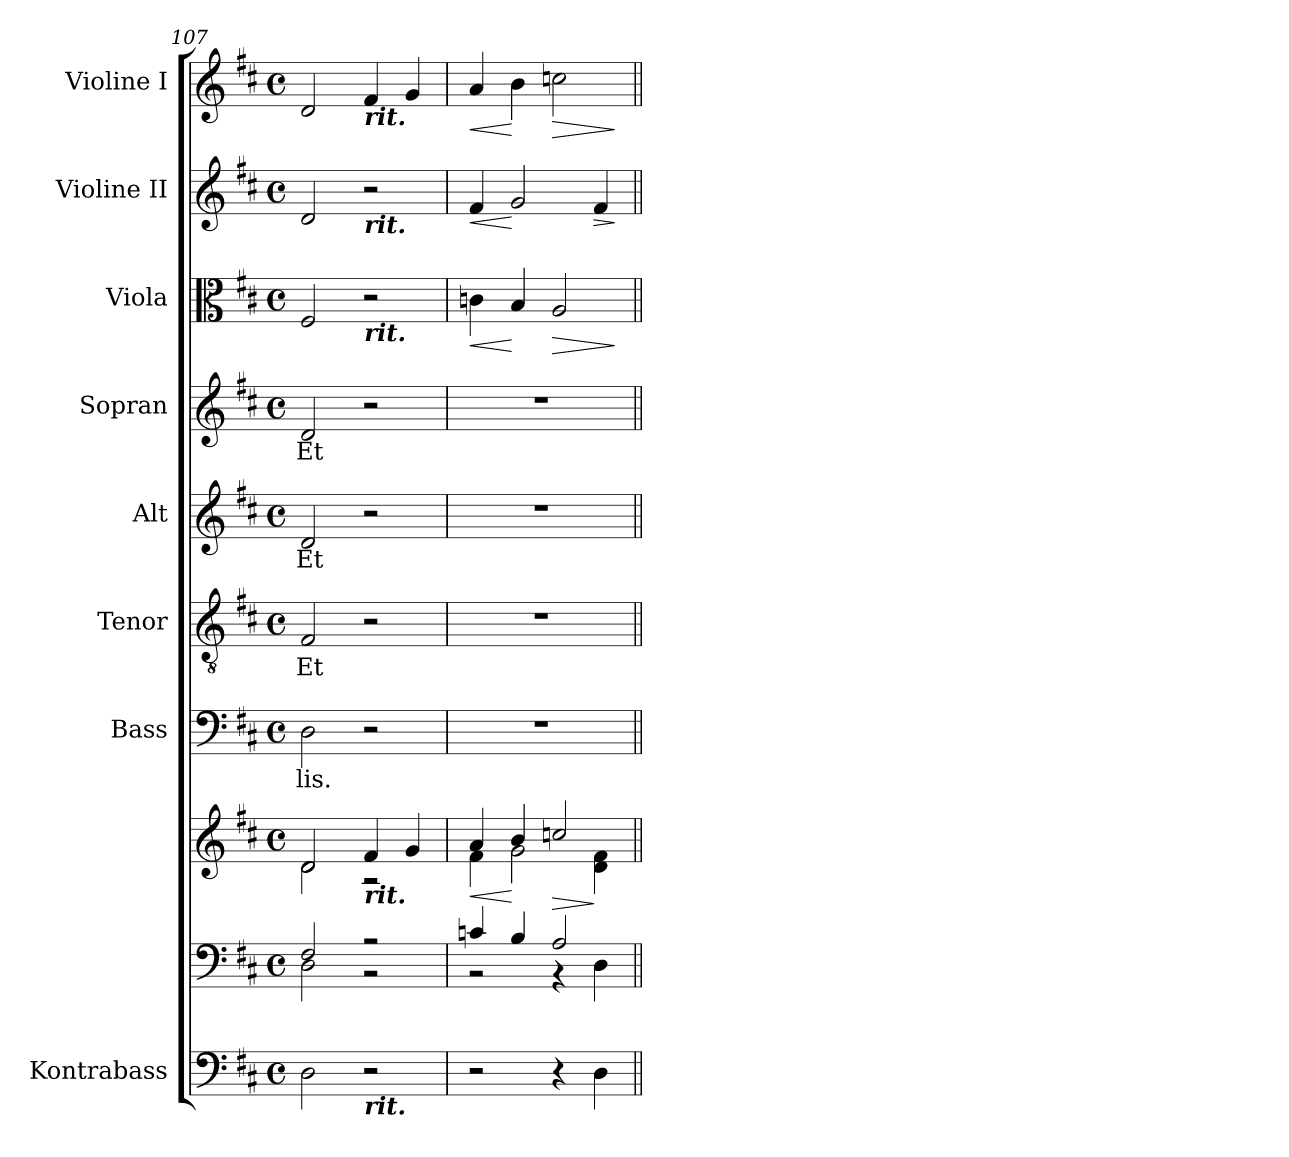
**kern	**kern	**kern	**dynam	**kern	**text	**kern	**text	**kern	**text	**kern	**text	**kern	**dynam	**kern	**dynam	**kern	**dynam
*part9	*part8	*part8	*part8	*part7	*part7	*part6	*part6	*part5	*part5	*part4	*part4	*part3	*part3	*part2	*part2	*part1	*part1
*staff10	*staff9	*staff8	*staff8/9	*staff7	*staff7	*staff6	*staff6	*staff5	*staff5	*staff4	*staff4	*staff3	*staff3	*staff2	*staff2	*staff1	*staff1
*I"Kontrabass	*	*	*	*I"Bass	*	*I"Tenor	*	*I"Alt	*	*I"Sopran	*	*I"Viola	*	*I"Violine II	*	*I"Violine I	*
*I'Kb.	*	*	*	*I'B.	*	*I'T.	*	*I'A.	*	*I'S.	*	*I'Vla.	*	*I'Vl. II	*	*I'Vl. I	*
*clefF4	*clefF4	*clefG2	*	*clefF4	*	*clefGv2	*	*clefG2	*	*clefG2	*	*clefC3	*	*clefG2	*	*clefG2	*
*ITrd7c12	*	*	*	*	*	*	*	*	*	*	*	*	*	*	*	*	*
*k[f#c#]	*k[f#c#]	*k[f#c#]	*	*k[f#c#]	*	*k[f#c#]	*	*k[f#c#]	*	*k[f#c#]	*	*k[f#c#]	*	*k[f#c#]	*	*k[f#c#]	*
*D:	*D:	*D:	*	*D:	*	*D:	*	*D:	*	*D:	*	*D:	*	*D:	*	*D:	*
*M4/4	*M4/4	*M4/4	*	*M4/4	*	*M4/4	*	*M4/4	*	*M4/4	*	*M4/4	*	*M4/4	*	*M4/4	*
*met(c)	*met(c)	*met(c)	*	*met(c)	*	*met(c)	*	*met(c)	*	*met(c)	*	*met(c)	*	*met(c)	*	*met(c)	*
=107	=107	=107	=107	=107	=107	=107	=107	=107	=107	=107	=107	=107	=107	=107	=107	=107	=107
*	*^	*^	*	*	*	*	*	*	*	*	*	*	*	*	*	*	*
!	!	!	!	!	!	!	!LO:LY:b	!	!LO:LY:b	!	!LO:LY:b	!	!LO:LY:b	!	!	!	!	!	!
2DD\	2F#/	2D\	2d/	2d\	.	2D\	-lis.	2F#/	Et	2d/	Et	2d/	Et	2F#/	.	2d/	.	2d/	.
!	!	!	!	!	!	!	!	!	!	!	!	!	!	!	!	!	!	!LO:TX:b:Bi:t=rit.	!
!	!	!	!	!	!	!	!	!	!	!	!	!	!	!	!	!LO:TX:b:Bi:t=rit.	!	!	!
!	!	!	!	!	!	!	!	!	!	!	!	!	!	!LO:TX:b:Bi:t=rit.	!	!	!	!	!
!	!	!	!LO:TX:b:Bi:t=rit.	!	!	!	!	!	!	!	!	!	!	!	!	!	!	!	!
!LO:TX:b:Bi:t=rit.	!	!	!	!	!	!	!	!	!	!	!	!	!	!	!	!	!	!	!
2r	2r	2r	4f#/	2rB	.	2r	.	2r	.	2r	.	2r	.	2r	.	2r	.	4f#/	.
.	.	.	4g/	.	.	.	.	.	.	.	.	.	.	.	.	.	.	4g/	.
=108	=108	=108	=108	=108	=108	=108	=108	=108	=108	=108	=108	=108	=108	=108	=108	=108	=108	=108	=108
!	!	!	!	!	!LO:HP:b	!	!	!	!	!	!	!	!	!	!LO:HP:b	!	!LO:HP:b	!	!LO:HP:b
2r	4cn/	2rC	4a/	4f#\	<	1r	.	1r	.	1r	.	1r	.	4cn\	<	4f#/	<	4a/	<
.	4B/	.	4b/	2g\	[	.	.	.	.	.	.	.	.	4B/	[	2g/	[	4b\	[
!	!	!	!	!	!LO:HP:b	!	!	!	!	!	!	!	!	!	!LO:HP:b	!	!	!	!LO:HP:b
4r	2A/	4rBB	2ccn/	.	>	.	.	.	.	.	.	.	.	2A/	>	.	.	2ccn\	>
!	!	!	!	!	!	!	!	!	!	!	!	!	!	!	!	!	!LO:HP:b	!	!
4DD\	.	4D\	.	4d\ 4f#\	]	.	.	.	.	.	.	.	.	.	.	4f#/	>	.	.
*	*v	*v	*	*	*	*	*	*	*	*	*	*	*	*	*	*	*	*	*
*	*	*v	*v	*	*	*	*	*	*	*	*	*	*	*	*	*	*	*
.	.	.	.	.	.	.	.	.	.	.	.	.	]	.	]	.	]
=||	=||	=||	=||	=||	=||	=||	=||	=||	=||	=||	=||	=||	=||	=||	=||	=||	=||
*-	*-	*-	*-	*-	*-	*-	*-	*-	*-	*-	*-	*-	*-	*-	*-	*-	*-
